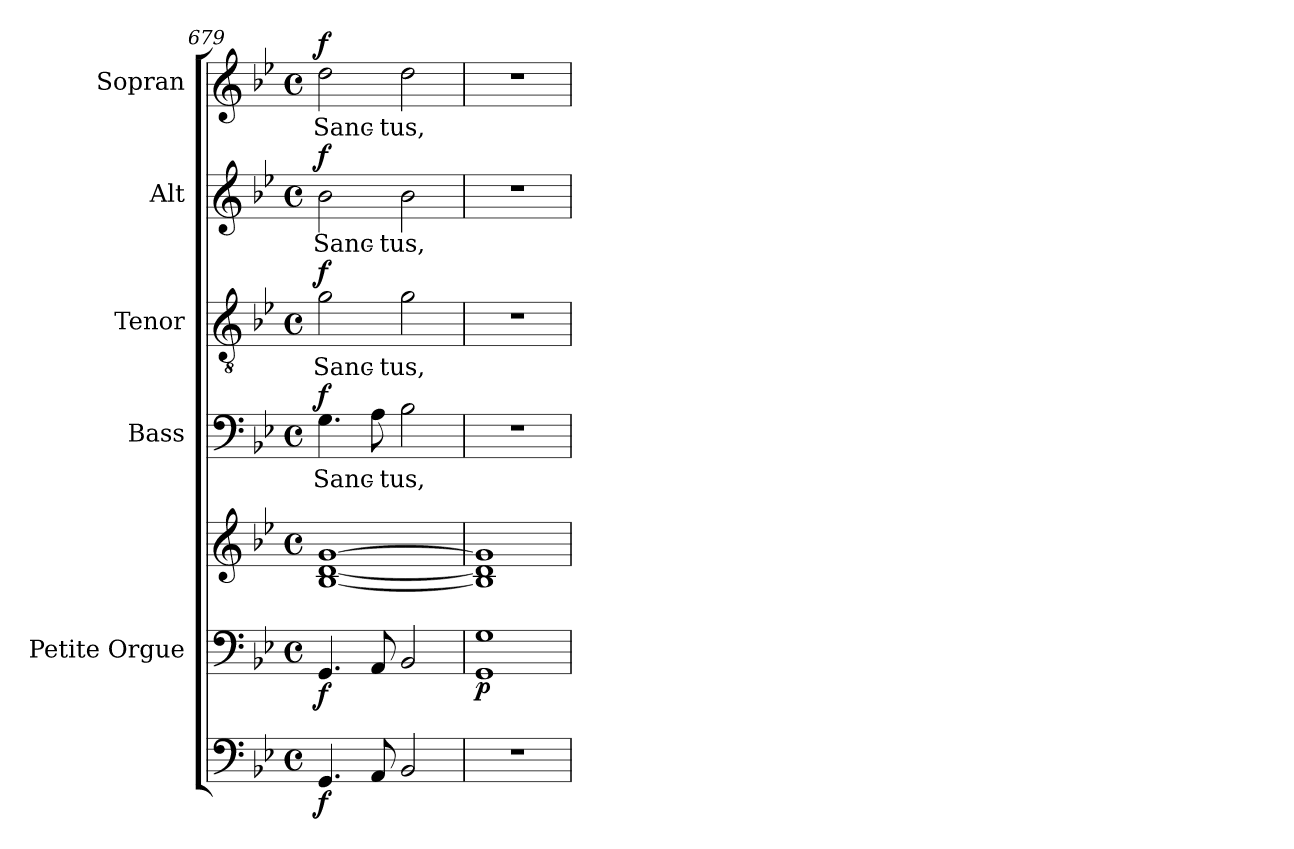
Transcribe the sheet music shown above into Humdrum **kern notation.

**kern	**dynam	**kern	**kern	**dynam	**kern	**text	**dynam	**kern	**text	**dynam	**kern	**text	**dynam	**kern	**text	**dynam
*part6	*part6	*part5	*part5	*part5	*part4	*part4	*part4	*part3	*part3	*part3	*part2	*part2	*part2	*part1	*part1	*part1
*staff7	*staff7	*staff6	*staff5	*staff5/6	*staff4	*staff4	*staff4	*staff3	*staff3	*staff3	*staff2	*staff2	*staff2	*staff1	*staff1	*staff1
*	*	*I"Petite Orgue	*	*	*I"Bass	*	*	*I"Tenor	*	*	*I"Alt	*	*	*I"Sopran	*	*
*	*	*I'Org. 1	*	*	*I'B.	*	*	*I'T.	*	*	*I'A.	*	*	*I'S.	*	*
*clefF4	*	*clefF4	*clefG2	*	*clefF4	*	*	*clefGv2	*	*	*clefG2	*	*	*clefG2	*	*
*k[b-e-]	*	*k[b-e-]	*k[b-e-]	*	*k[b-e-]	*	*	*k[b-e-]	*	*	*k[b-e-]	*	*	*k[b-e-]	*	*
*B-:	*	*B-:	*B-:	*	*B-:	*	*	*B-:	*	*	*B-:	*	*	*B-:	*	*
*M4/4	*	*M4/4	*M4/4	*	*M4/4	*	*	*M4/4	*	*	*M4/4	*	*	*M4/4	*	*
*met(c)	*	*met(c)	*met(c)	*	*met(c)	*	*	*met(c)	*	*	*met(c)	*	*	*met(c)	*	*
=679	=679	=679	=679	=679	=679	=679	=679	=679	=679	=679	=679	=679	=679	=679	=679	=679
!	!LO:DY:b	!	!	!LO:DY:b=2	!	!LO:LY:b	!LO:DY:a	!	!LO:LY:b	!LO:DY:a	!	!LO:LY:b	!LO:DY:a	!	!LO:LY:b	!LO:DY:a
4.GG/	f	4.GG/	[1B- [1d [1g	f	4.G\	Sanc-	f	2g\	Sanc-	f	2b-\	Sanc-	f	2dd\	Sanc-	f
8AA/	.	8AA/	.	.	8A\	.	.	.	.	.	.	.	.	.	.	.
!	!	!	!	!	!	!LO:LY:b	!	!	!LO:LY:b	!	!	!LO:LY:b	!	!	!LO:LY:b	!
2BB-/	.	2BB-/	.	.	2B-\	-tus,	.	2g\	-tus,	.	2b-\	-tus,	.	2dd\	-tus,	.
=680	=680	=680	=680	=680	=680	=680	=680	=680	=680	=680	=680	=680	=680	=680	=680	=680
!	!	!	!	!LO:DY:b=2	!	!	!	!	!	!	!	!	!	!	!	!
1r	.	1GG 1G	1B-] 1d] 1g]	p	1r	.	.	1r	.	.	1r	.	.	1r	.	.
=	=	=	=	=	=	=	=	=	=	=	=	=	=	=	=	=
*-	*-	*-	*-	*-	*-	*-	*-	*-	*-	*-	*-	*-	*-	*-	*-	*-
